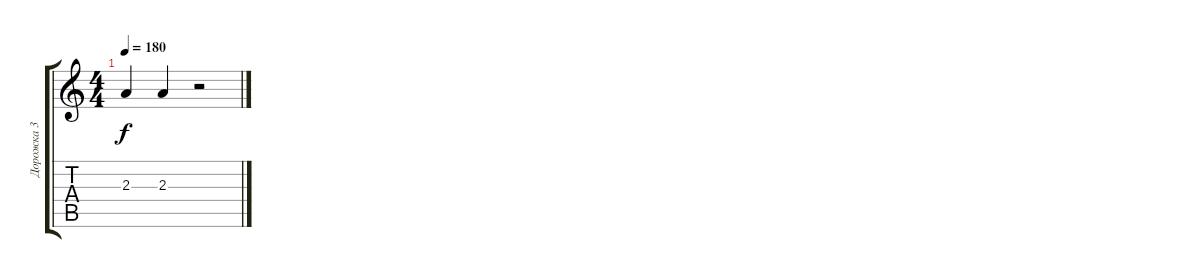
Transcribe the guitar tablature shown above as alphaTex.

\track ("Дорожка 3" "Дорожка 3") {instrument distortionguitar}
\staff {score tabs}
\tuning (E4 B3 G3 D3 A2 E2) {hide}
\ts (4 4)
\tempo 180
\clef g2
\ks c
2.3.4{dy f} 2.3.4 r.2
